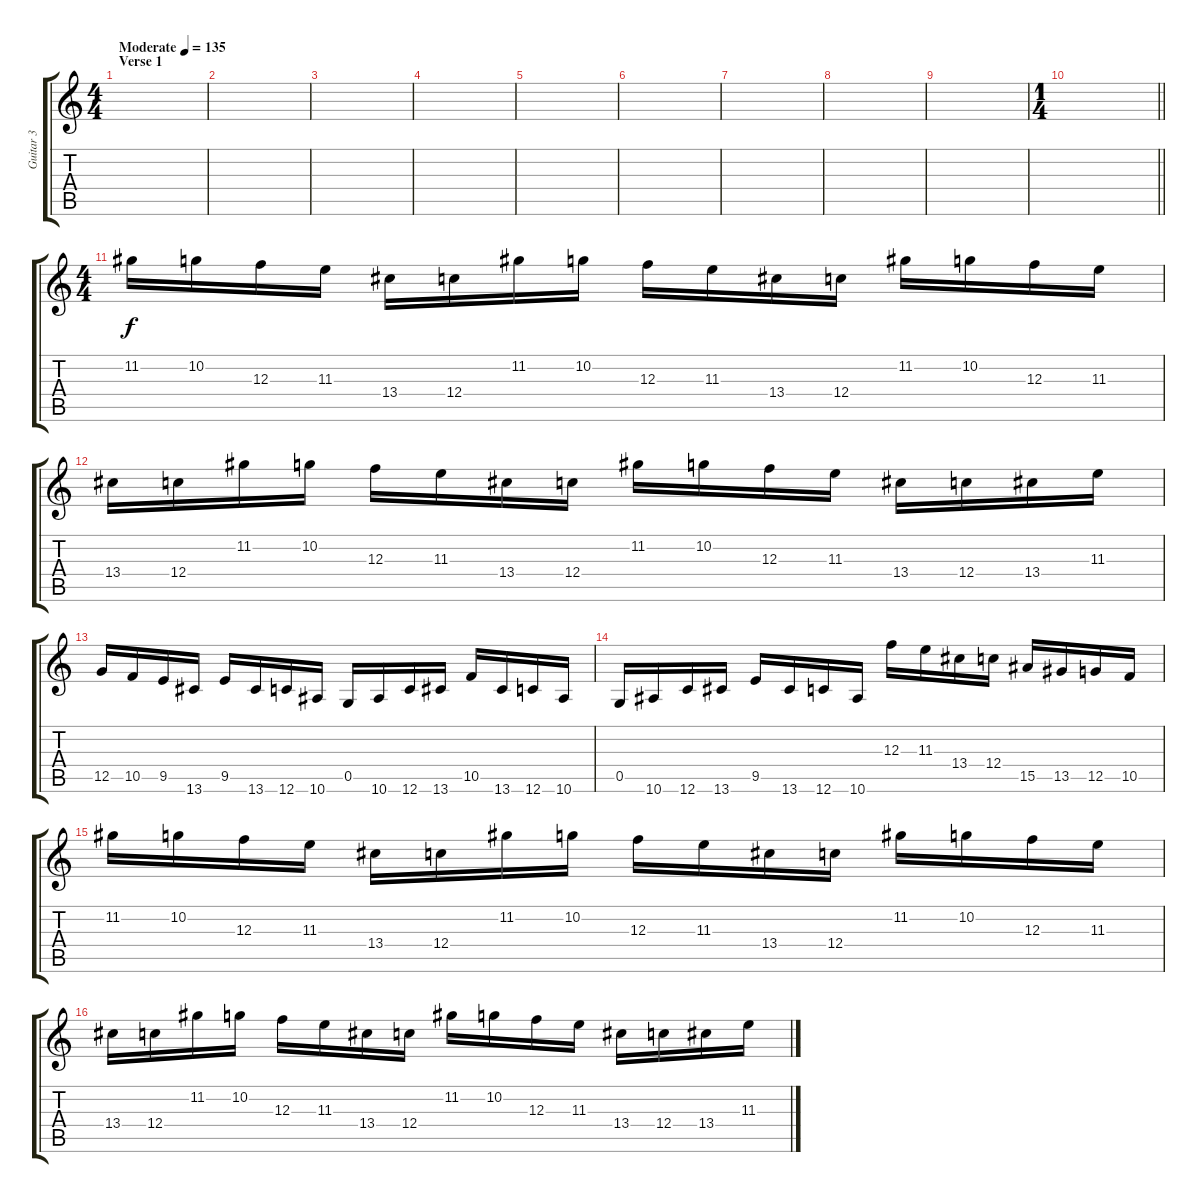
\track ("Guitar 3" "Guitar 3") {instrument distortionguitar}
\staff {score tabs}
\tuning (D4 A3 F3 C3 G2 C2) {hide}
\ts (4 4)
\section ("" "Verse 1")
\tempo (135 "Moderate")
\clef g2
\ks c
|
|
|
|
|
|
|
|
|
\ts (1 4)
\barLineRight lightlight
|
\ts (4 4)
\section ("" "")
11.2.16 10.2.16 12.3.16 11.3.16 13.4.16 12.4.16 11.2.16 10.2.16 12.3.16 11.3.16 13.4.16 12.4.16 11.2.16 10.2.16 12.3.16 11.3.16 |
13.4.16 12.4.16 11.2.16 10.2.16 12.3.16 11.3.16 13.4.16 12.4.16 11.2.16 10.2.16 12.3.16 11.3.16 13.4.16 12.4.16 13.4.16 11.3.16 |
12.5.16 10.5.16 9.5.16 13.6.16 9.5.16 13.6.16 12.6.16 10.6.16 0.5.16 10.6.16 12.6.16 13.6.16 10.5.16 13.6.16 12.6.16 10.6.16 |
0.5.16 10.6.16 12.6.16 13.6.16 9.5.16 13.6.16 12.6.16 10.6.16 12.3.16 11.3.16 13.4.16 12.4.16 15.5.16 13.5.16 12.5.16 10.5.16 |
11.2.16 10.2.16 12.3.16 11.3.16 13.4.16 12.4.16 11.2.16 10.2.16 12.3.16 11.3.16 13.4.16 12.4.16 11.2.16 10.2.16 12.3.16 11.3.16 |
13.4.16 12.4.16 11.2.16 10.2.16 12.3.16 11.3.16 13.4.16 12.4.16 11.2.16 10.2.16 12.3.16 11.3.16 13.4.16 12.4.16 13.4.16 11.3.16
